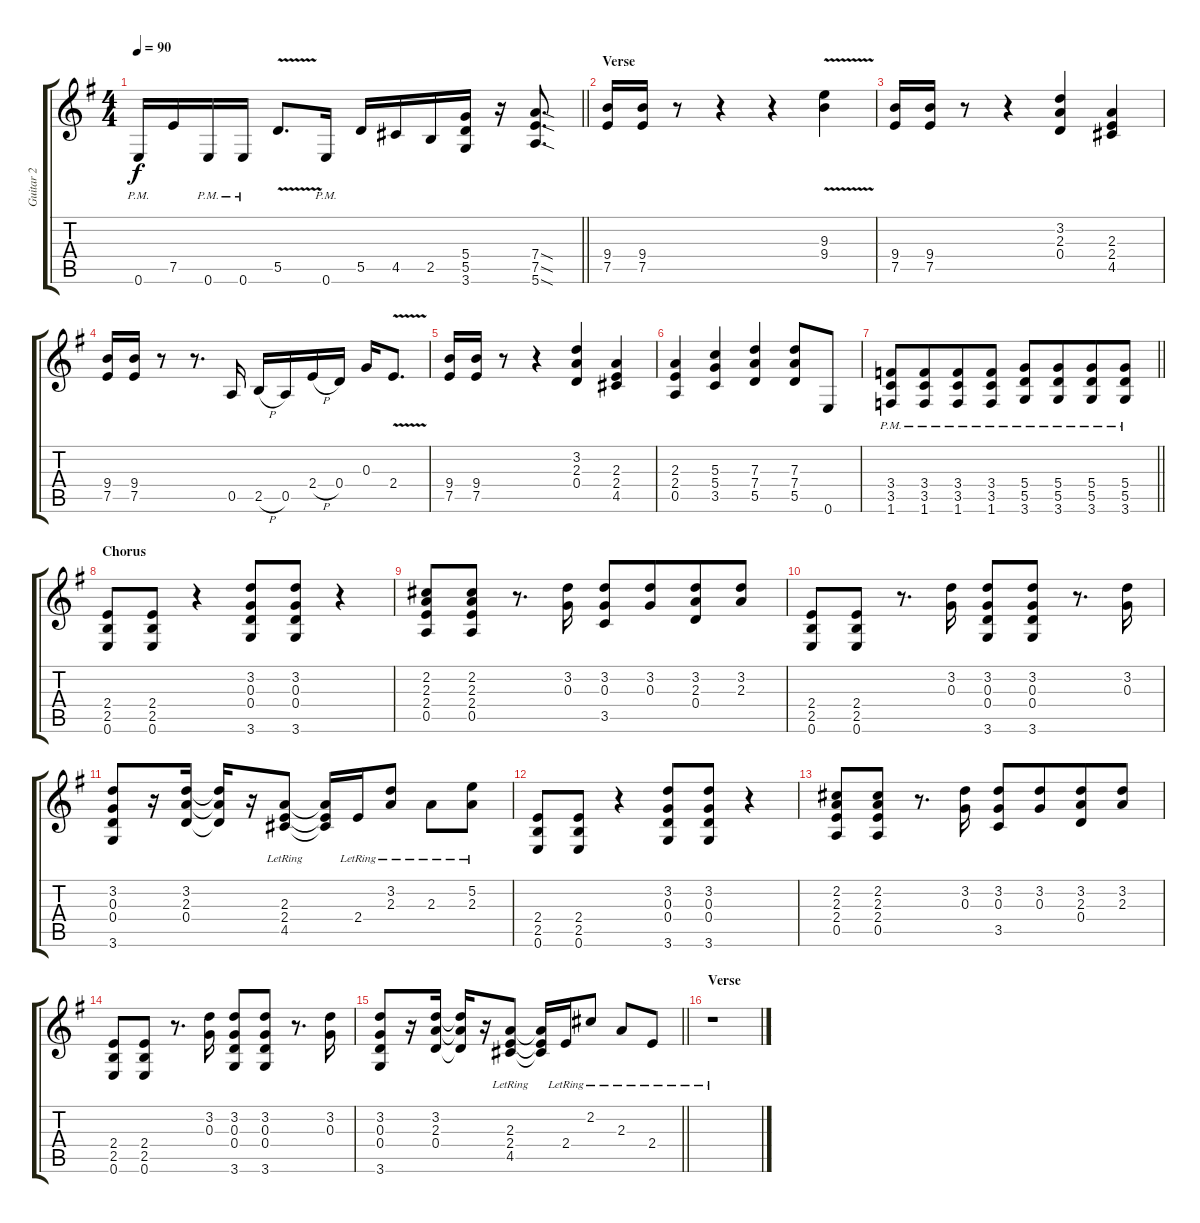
\track ("Guitar 2" "Guitar 2") {instrument distortionguitar}
\staff {score tabs}
\tuning (E4 B3 G3 D3 A2 E2) {hide}
\ts (4 4)
\tempo 90
\clef g2
\barLineRight lightlight
\ks g
0.6{pm}.16{dy f} 7.5.16 0.6{pm}.16 0.6{pm}.16 5.5{v}.8{d} 0.6{pm}.16 5.5.16 4.5.16 2.5.16 (5.4 5.5 3.6).16 r.16 (7.4{sod} 7.5{sod} 5.6{sod}).8{d} |
\section ("" "Verse")
(9.4 7.5).16 (9.4 7.5).16 r.8 r.4 r.4 (9.3{v} 9.4{v}).4 |
(9.4 7.5).16 (9.4 7.5).16 r.8 r.4 (3.2 2.3 0.4).4 (2.3 2.4 4.5).4 |
(9.4 7.5).16 (9.4 7.5).16 r.8 r.8{d} 0.5.16 2.5{h}.16 0.5.16 2.4{h}.16 0.4.16 0.3.16 2.4{v}.8{d} |
(9.4 7.5).16 (9.4 7.5).16 r.8 r.4 (3.2 2.3 0.4).4 (2.3 2.4 4.5).4 |
(2.3 2.4 0.5).4 (5.3 5.4 3.5).4 (7.3 7.4 5.5).4 (7.3 7.4 5.5).8 0.6.8 |
\barLineRight lightlight
(3.4{pm} 3.5{pm} 1.6{pm}).8 (3.4{pm} 3.5{pm} 1.6{pm}).8{beam merge} (3.4{pm} 3.5{pm} 1.6{pm}).8 (3.4{pm} 3.5{pm} 1.6{pm}).8 (5.4{pm} 5.5{pm} 3.6{pm}).8 (5.4{pm} 5.5{pm} 3.6{pm}).8{beam merge} (5.4{pm} 5.5{pm} 3.6{pm}).8 (5.4{pm} 5.5{pm} 3.6{pm}).8 |
\section ("" "Chorus")
(2.4 2.5 0.6).8 (2.4 2.5 0.6).8 r.4 (3.2 0.3 0.4 3.6).8 (3.2 0.3 0.4 3.6).8 r.4 |
(2.2 2.3 2.4 0.5).8 (2.2 2.3 2.4 0.5).8 r.8{d} (3.2 0.3).16 (3.2 0.3 3.5).8 (3.2 0.3).8{beam merge} (3.2 2.3 0.4).8 (3.2 2.3).8 |
(2.4 2.5 0.6).8 (2.4 2.5 0.6).8 r.8{d} (3.2 0.3).16 (3.2 0.3 0.4 3.6).8 (3.2 0.3 0.4 3.6).8 r.8{d} (3.2 0.3).16 |
(3.2 0.3 0.4 3.6).8 r.16 (3.2 2.3 0.4).16 (3.2{t} 2.3{t} 0.4{t}).16 r.16 (2.3{lr} 2.4{lr} 4.5{lr}).8 (2.3{t} 2.4{t} 4.5{t}).16 2.4{lr}.16 (3.2{lr} 2.3{lr}).8 2.3{lr}.8 (5.2{lr} 2.3{lr}).8 |
(2.4 2.5 0.6).8 (2.4 2.5 0.6).8 r.4 (3.2 0.3 0.4 3.6).8 (3.2 0.3 0.4 3.6).8 r.4 |
(2.2 2.3 2.4 0.5).8 (2.2 2.3 2.4 0.5).8 r.8{d} (3.2 0.3).16 (3.2 0.3 3.5).8 (3.2 0.3).8{beam merge} (3.2 2.3 0.4).8 (3.2 2.3).8 |
(2.4 2.5 0.6).8 (2.4 2.5 0.6).8 r.8{d} (3.2 0.3).16 (3.2 0.3 0.4 3.6).8 (3.2 0.3 0.4 3.6).8 r.8{d} (3.2 0.3).16 |
\barLineRight lightlight
(3.2 0.3 0.4 3.6).8 r.16 (3.2 2.3 0.4).16 (3.2{t} 2.3{t} 0.4{t}).16 r.16 (2.3{lr} 2.4{lr} 4.5{lr}).8 (2.3{t} 2.4{t} 4.5{t}).16 2.4{lr}.16 2.2{lr}.8 2.3{lr}.8 2.4{lr}.8 |
\section ("" "Verse")
r.1
